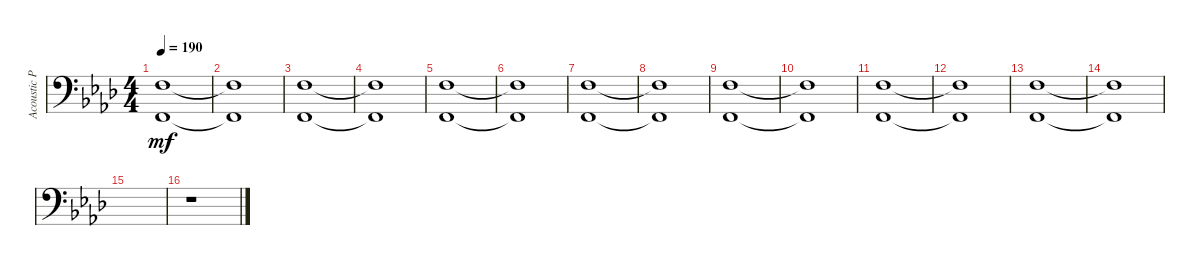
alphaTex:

\track ("Acoustic Piano (Staff 2)" "Acoustic P") {instrument violin}
\staff {score}
\tuning (E4 B3 G3 D3 A2 E2 B1) {hide}
\ts (4 4)
\tempo 190
\clef f4
\ks ab
(3.4 1.6).1{dy mf} |
(3.4{t} 1.6{t}).1 |
(3.4 1.6).1 |
(3.4{t} 1.6{t}).1 |
(3.4 1.6).1 |
(3.4{t} 1.6{t}).1 |
(3.4 1.6).1 |
(3.4{t} 1.6{t}).1 |
(3.4 1.6).1 |
(3.4{t} 1.6{t}).1 |
(3.4 1.6).1 |
(3.4{t} 1.6{t}).1 |
(3.4 1.6).1 |
(3.4{t} 1.6{t}).1 |
|
r.1
